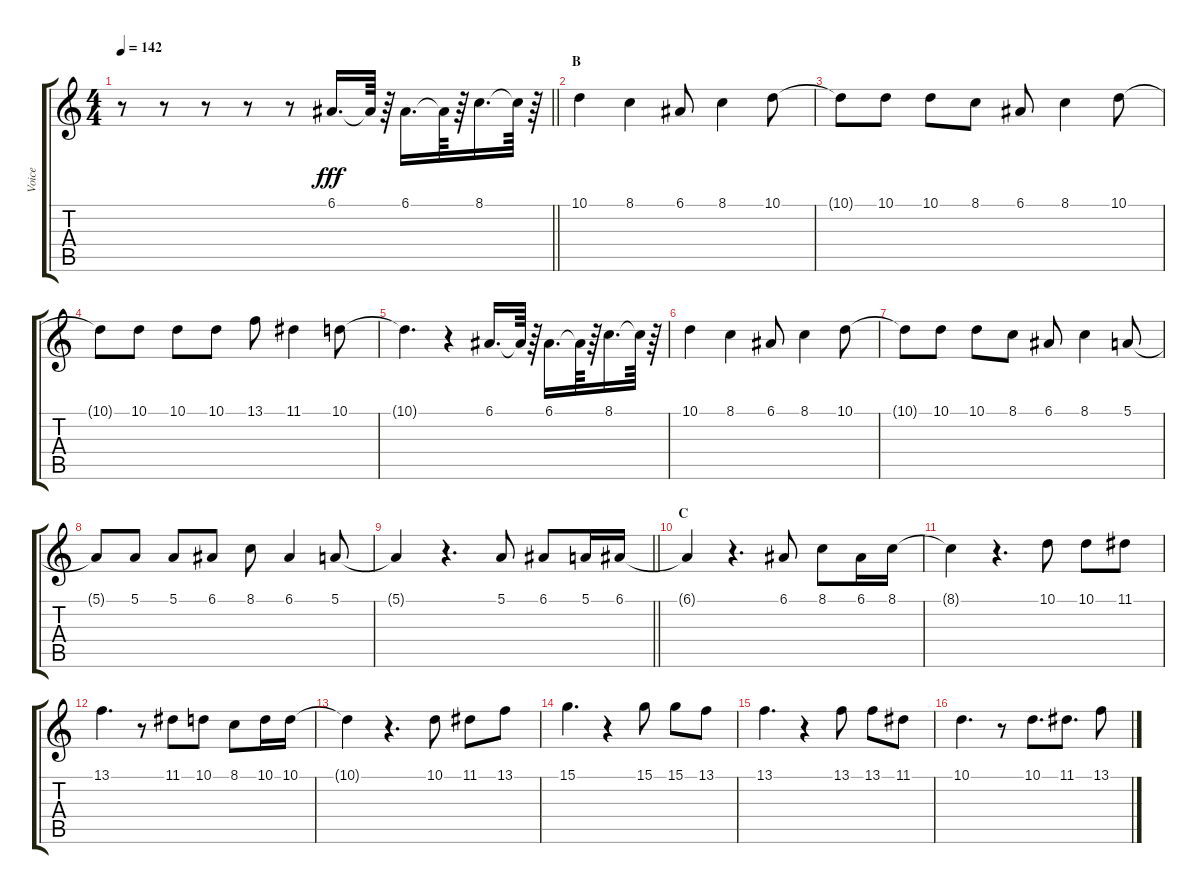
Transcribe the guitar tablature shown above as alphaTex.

\track ("Voice" "Voice") {instrument piccolo}
\staff {score tabs}
\tuning (E4 B3 G3 D3 A2 E2) {hide}
\ts (4 4)
\tempo 142
\clef g2
\barLineRight lightlight
\ks c
r.8{dy fff} r.8 r.8 r.8 r.8 6.1.16{d} 6.1{t}.64 r.64 6.1.16{d} 6.1{t}.64 r.64 8.1.16{d} 8.1{t}.64 r.64 |
\section ("" "B")
10.1.4 8.1.4 6.1.8 8.1.4 10.1.8 |
10.1{t}.8 10.1.8 10.1.8 8.1.8 6.1.8 8.1.4 10.1.8 |
10.1{t}.8 10.1.8 10.1.8 10.1.8 13.1.8 11.1.4 10.1.8 |
10.1{t}.4{d} r.4 6.1.16{d} 6.1{t}.64 r.64 6.1.16{d} 6.1{t}.64 r.64 8.1.16{d} 8.1{t}.64 r.64 |
10.1.4 8.1.4 6.1.8 8.1.4 10.1.8 |
10.1{t}.8 10.1.8 10.1.8 8.1.8 6.1.8 8.1.4 5.1.8 |
5.1{t}.8 5.1.8 5.1.8 6.1.8 8.1.8 6.1.4 5.1.8 |
\barLineRight lightlight
5.1{t}.4 r.4{d} 5.1.8 6.1.8 5.1.16 6.1.16 |
\section ("" "C")
6.1{t}.4 r.4{d} 6.1.8 8.1.8 6.1.16 8.1.16 |
8.1{t}.4 r.4{d} 10.1.8 10.1.8 11.1.8 |
13.1.4{d} r.8 11.1.8 10.1.8 8.1.8 10.1.16 10.1.16 |
10.1{t}.4 r.4{d} 10.1.8 11.1.8 13.1.8 |
15.1.4{d} r.4 15.1.8 15.1.8 13.1.8 |
13.1.4{d} r.4 13.1.8 13.1.8 11.1.8 |
10.1.4{d} r.8 10.1.8{d} 11.1.8{d} 13.1.8
